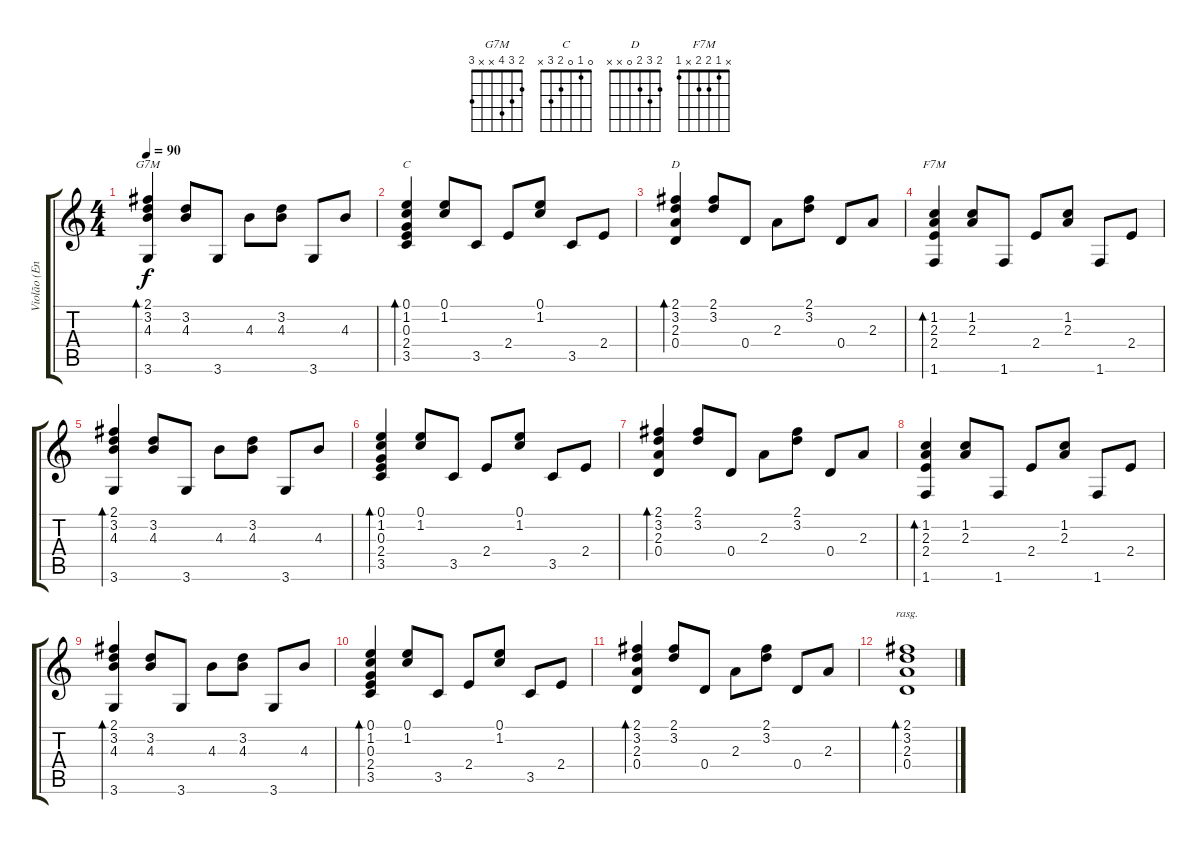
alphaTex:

\track ("Violão (Encordoamento de Aço)" "Violão (En") {instrument acousticguitarsteel bank 10}
\staff {score tabs}
\tuning (E4 B3 G3 D3 A2 E2) {hide}
\chord ("G7M" 2 3 4 x x 3)
\chord ("C" 0 1 0 2 3 x)
\chord ("D" 2 3 2 0 x x)
\chord ("F7M" x 1 2 2 x 1)
\ts (4 4)
\tempo 90
\clef g2
\ks c
(2.1 3.2 4.3 3.6).4{bd 60 ch "G7M" dy f} (3.2 4.3).8 3.6.8 4.3.8 (3.2 4.3).8 3.6.8 4.3.8 |
(0.1 1.2 0.3 2.4 3.5).4{bd 60 ch "C"} (0.1 1.2).8 3.5.8 2.4.8 (0.1 1.2).8 3.5.8 2.4.8 |
(2.1 3.2 2.3 0.4).4{bd 60 ch "D"} (2.1 3.2).8 0.4.8 2.3.8 (2.1 3.2).8 0.4.8 2.3.8 |
(1.2 2.3 2.4 1.6).4{bd 60 ch "F7M"} (1.2 2.3).8 1.6.8 2.4.8 (1.2 2.3).8 1.6.8 2.4.8 |
(2.1 3.2 4.3 3.6).4{bd 60} (3.2 4.3).8 3.6.8 4.3.8 (3.2 4.3).8 3.6.8 4.3.8 |
(0.1 1.2 0.3 2.4 3.5).4{bd 60} (0.1 1.2).8 3.5.8 2.4.8 (0.1 1.2).8 3.5.8 2.4.8 |
(2.1 3.2 2.3 0.4).4{bd 60} (2.1 3.2).8 0.4.8 2.3.8 (2.1 3.2).8 0.4.8 2.3.8 |
(1.2 2.3 2.4 1.6).4{bd 60} (1.2 2.3).8 1.6.8 2.4.8 (1.2 2.3).8 1.6.8 2.4.8 |
(2.1 3.2 4.3 3.6).4{bd 60} (3.2 4.3).8 3.6.8 4.3.8 (3.2 4.3).8 3.6.8 4.3.8 |
(0.1 1.2 0.3 2.4 3.5).4{bd 60} (0.1 1.2).8 3.5.8 2.4.8 (0.1 1.2).8 3.5.8 2.4.8 |
(2.1 3.2 2.3 0.4).4{bd 60} (2.1 3.2).8 0.4.8 2.3.8 (2.1 3.2).8 0.4.8 2.3.8 |
(2.1 3.2 2.3 0.4).1{bd 480 rasg ii}
